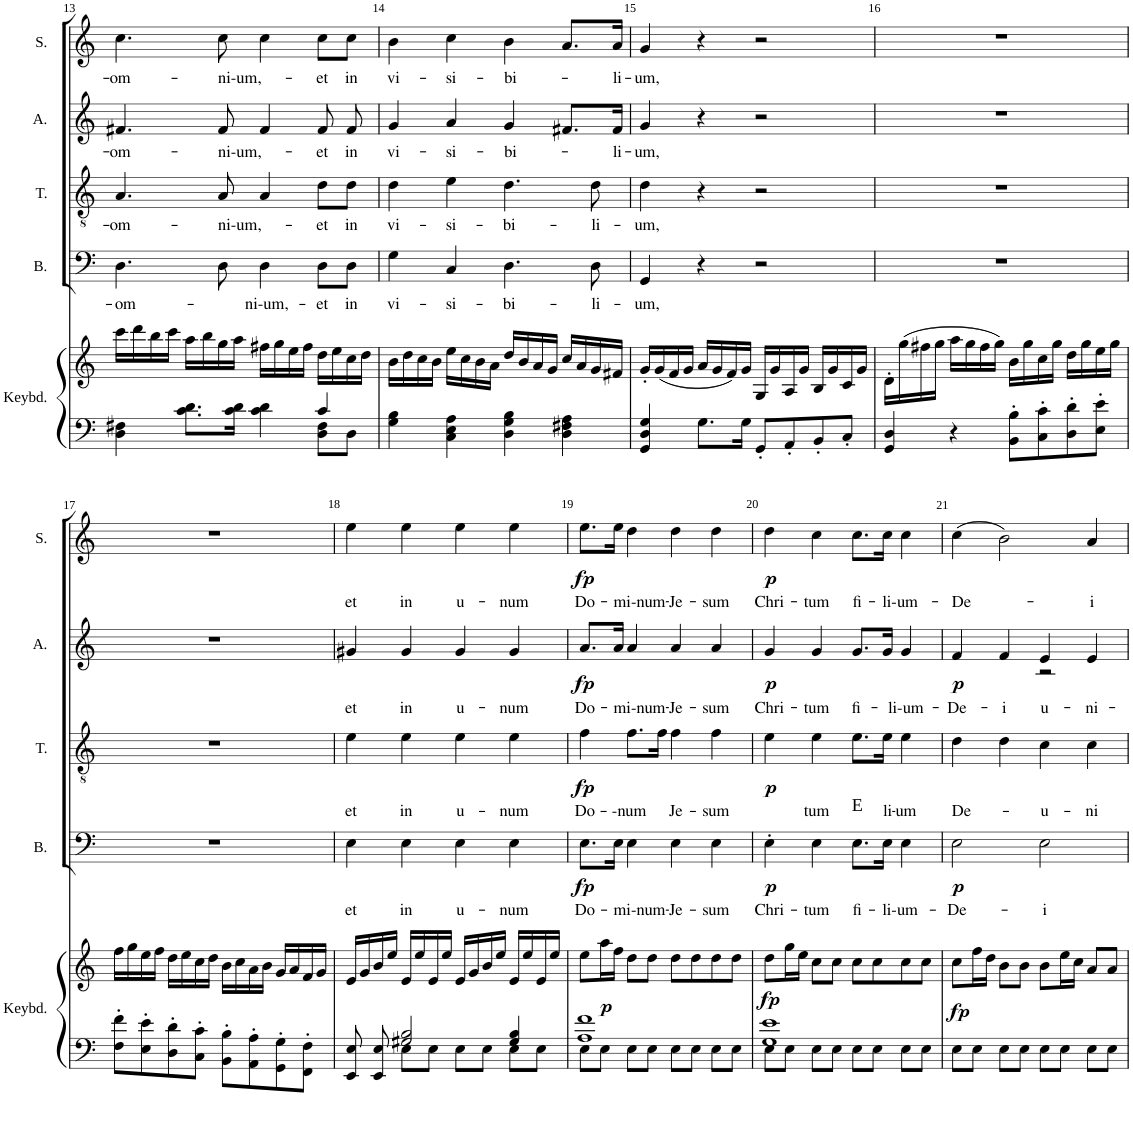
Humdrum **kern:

**kern	**kern	**dynam	**kern	**text	**dynam	**harte	**kern	**text	**dynam	**kern	**text	**dynam	**kern	**text	**dynam
*part5	*part5	*part5	*part4	*part4	*part4	*part4	*part3	*part3	*part3	*part2	*part2	*part2	*part1	*part1	*part1
*staff6	*staff5	*staff5/6	*staff4	*staff4	*staff4	*	*staff3	*staff3	*staff3	*staff2	*staff2	*staff2	*staff1	*staff1	*staff1
*I"Keyboard	*	*	*I"Bass	*	*	*	*I"Tenor	*	*	*I"Alto	*	*	*I"Soprano	*	*
*I'Keybd.	*	*	*I'B.	*	*	*	*I'T.	*	*	*I'A.	*	*	*I'S.	*	*
!!LO:PB:g=z
*clefF4	*clefG2	*	*clefF4	*	*	*	*clefGv2	*	*	*clefG2	*	*	*clefG2	*	*
*k[]	*k[]	*	*k[]	*	*	*	*k[]	*	*	*k[]	*	*	*k[]	*	*
*M4/4	*M4/4	*	*M4/4	*	*	*	*M4/4	*	*	*M4/4	*	*	*M4/4	*	*
*met(c)	*met(c)	*	*met(c)	*	*	*	*met(c)	*	*	*met(c)	*	*	*met(c)	*	*
=13	=13	=13	=13	=13	=13	=13	=13	=13	=13	=13	=13	=13	=13	=13	=13
*^	*	*	*	*	*	*	*	*	*	*	*	*	*	*	*
!	!	!	!	!	!LO:LY:b	!	!	!	!LO:LY:b	!	!	!LO:LY:b	!	!	!LO:LY:b	!
2ryy	4D\ 4F#X\	16ccc\LL	.	4.D\	-om-	.	.	4.A/	-om-	.	4.f#X/	-om-	.	4.cc\	-om-	.
.	.	16ddd\	.	.	.	.	.	.	.	.	.	.	.	.	.	.
.	.	16bb\	.	.	.	.	.	.	.	.	.	.	.	.	.	.
.	.	16ccc\JJ	.	.	.	.	.	.	.	.	.	.	.	.	.	.
.	8.c\ 8.d\L	16aa\LL	.	.	.	.	.	.	.	.	.	.	.	.	.	.
.	.	16bb\	.	.	.	.	.	.	.	.	.	.	.	.	.	.
!	!	!	!	!	!	!	!	!	!LO:LY:b	!	!	!LO:LY:b	!	!	!LO:LY:b	!
.	.	16gg\	.	8D\	.	.	.	8A/	-ni-um,-	.	8f#/	-ni-um,-	.	8cc\	-ni-um,-	.
.	16c\ 16d\Jk	16aa\JJ	.	.	.	.	.	.	.	.	.	.	.	.	.	.
!	!	!	!	!	!LO:LY:b	!	!	!	!	!	!	!	!	!	!	!
4ryy	4c\ 4d\	16ff#X\LL	.	4D\	-ni-um,-	.	.	4A/	.	.	4f#/	.	.	4cc\	.	.
.	.	16gg\	.	.	.	.	.	.	.	.	.	.	.	.	.	.
.	.	16ee\	.	.	.	.	.	.	.	.	.	.	.	.	.	.
.	.	16ff#\JJ	.	.	.	.	.	.	.	.	.	.	.	.	.	.
!	!	!	!	!	!LO:LY:b	!	!	!	!LO:LY:b	!	!	!LO:LY:b	!	!	!LO:LY:b	!
4c/	8D\ 8F#\L	16dd\LL	.	8D\L	-et	.	.	8d\L	-et	.	8f#/	-et	.	8cc\L	-et	.
.	.	16ee\	.	.	.	.	.	.	.	.	.	.	.	.	.	.
!	!	!	!	!	!LO:LY:b	!	!	!	!LO:LY:b	!	!	!LO:LY:b	!	!	!LO:LY:b	!
.	8D\J	16cc\	.	8D\J	in	.	.	8d\J	in	.	8f#/	in	.	8cc\J	in	.
.	.	16dd\JJ	.	.	.	.	.	.	.	.	.	.	.	.	.	.
*v	*v	*	*	*	*	*	*	*	*	*	*	*	*	*	*	*
=14	=14	=14	=14	=14	=14	=14	=14	=14	=14	=14	=14	=14	=14	=14	=14
!	!	!	!	!LO:LY:b	!	!	!	!LO:LY:b	!	!	!LO:LY:b	!	!	!LO:LY:b	!
4G\ 4B\	16b\LL	.	4G\	vi-	.	.	4d\	vi-	.	4g/	vi-	.	4b\	vi-	.
.	16dd\	.	.	.	.	.	.	.	.	.	.	.	.	.	.
.	16cc\	.	.	.	.	.	.	.	.	.	.	.	.	.	.
.	16b\JJ	.	.	.	.	.	.	.	.	.	.	.	.	.	.
!	!	!	!	!LO:LY:b	!	!	!	!LO:LY:b	!	!	!LO:LY:b	!	!	!LO:LY:b	!
4C\ 4E\ 4A\	16ee\LL	.	4C/	-si-	.	.	4e\	-si-	.	4a/	-si-	.	4cc\	-si-	.
.	16cc\	.	.	.	.	.	.	.	.	.	.	.	.	.	.
.	16b\	.	.	.	.	.	.	.	.	.	.	.	.	.	.
.	16a\JJ	.	.	.	.	.	.	.	.	.	.	.	.	.	.
!	!	!	!	!LO:LY:b	!	!	!	!LO:LY:b	!	!	!LO:LY:b	!	!	!LO:LY:b	!
4D\ 4G\ 4B\	16dd/LL	.	4.D\	-bi-	.	.	4.d\	-bi-	.	4g/	-bi-	.	4b\	-bi-	.
.	16b/	.	.	.	.	.	.	.	.	.	.	.	.	.	.
.	16a/	.	.	.	.	.	.	.	.	.	.	.	.	.	.
.	16g/JJ	.	.	.	.	.	.	.	.	.	.	.	.	.	.
4D\ 4F#X\ 4A\	16cc/LL	.	.	.	.	.	.	.	.	8.f#X/L	.	.	8.a/L	.	.
.	16a/	.	.	.	.	.	.	.	.	.	.	.	.	.	.
!	!	!	!	!LO:LY:b	!	!	!	!LO:LY:b	!	!	!	!	!	!	!
.	16g/	.	8D\	-li-	.	.	8d\	-li-	.	.	.	.	.	.	.
!	!	!	!	!	!	!	!	!	!	!	!LO:LY:b	!	!	!LO:LY:b	!
.	16f#X/JJ	.	.	.	.	.	.	.	.	16f#/Jk	-li-	.	16a/Jk	-li-	.
=15	=15	=15	=15	=15	=15	=15	=15	=15	=15	=15	=15	=15	=15	=15	=15
!	!	!	!	!LO:LY:b	!	!	!	!LO:LY:b	!	!	!LO:LY:b	!	!	!LO:LY:b	!
4GG/ 4D/ 4G/	16g'/LL	.	4GG/	-um,	.	.	4d\	-um,	.	4g/	-um,	.	4g/	-um,	.
.	(16g/	.	.	.	.	.	.	.	.	.	.	.	.	.	.
.	16f/	.	.	.	.	.	.	.	.	.	.	.	.	.	.
.	16g/JJ	.	.	.	.	.	.	.	.	.	.	.	.	.	.
8.G\L	16a/LL	.	4r	.	.	.	4r	.	.	4r	.	.	4r	.	.
.	16g/	.	.	.	.	.	.	.	.	.	.	.	.	.	.
.	16f/)	.	.	.	.	.	.	.	.	.	.	.	.	.	.
16G\Jk	16g/JJ	.	.	.	.	.	.	.	.	.	.	.	.	.	.
8GG'/L	16G/LL	.	2r	.	.	.	2r	.	.	2r	.	.	2r	.	.
.	16g/	.	.	.	.	.	.	.	.	.	.	.	.	.	.
8AA'/	16A/	.	.	.	.	.	.	.	.	.	.	.	.	.	.
.	16g/JJ	.	.	.	.	.	.	.	.	.	.	.	.	.	.
8BB'/	16B/LL	.	.	.	.	.	.	.	.	.	.	.	.	.	.
.	16g/	.	.	.	.	.	.	.	.	.	.	.	.	.	.
8C'/J	16c/	.	.	.	.	.	.	.	.	.	.	.	.	.	.
.	16g/JJ	.	.	.	.	.	.	.	.	.	.	.	.	.	.
=16	=16	=16	=16	=16	=16	=16	=16	=16	=16	=16	=16	=16	=16	=16	=16
4GG/ 4D/	16d'\LL	.	1r	.	.	.	1r	.	.	1r	.	.	1r	.	.
.	(16gg\	.	.	.	.	.	.	.	.	.	.	.	.	.	.
.	16ff#X\	.	.	.	.	.	.	.	.	.	.	.	.	.	.
.	16gg\JJ	.	.	.	.	.	.	.	.	.	.	.	.	.	.
4r	16aa\LL	.	.	.	.	.	.	.	.	.	.	.	.	.	.
.	16gg\	.	.	.	.	.	.	.	.	.	.	.	.	.	.
.	16ff#\	.	.	.	.	.	.	.	.	.	.	.	.	.	.
.	16gg\JJ)	.	.	.	.	.	.	.	.	.	.	.	.	.	.
8BB\' 8B\'L	16b\LL	.	.	.	.	.	.	.	.	.	.	.	.	.	.
.	16gg\	.	.	.	.	.	.	.	.	.	.	.	.	.	.
8C\' 8c\'	16cc\	.	.	.	.	.	.	.	.	.	.	.	.	.	.
.	16gg\JJ	.	.	.	.	.	.	.	.	.	.	.	.	.	.
8D\' 8d\'	16dd\LL	.	.	.	.	.	.	.	.	.	.	.	.	.	.
.	16gg\	.	.	.	.	.	.	.	.	.	.	.	.	.	.
8E\' 8e\'J	16ee\	.	.	.	.	.	.	.	.	.	.	.	.	.	.
.	16gg\JJ	.	.	.	.	.	.	.	.	.	.	.	.	.	.
!!LO:LB:g=z
=17	=17	=17	=17	=17	=17	=17	=17	=17	=17	=17	=17	=17	=17	=17	=17
8F\' 8f\'L	16ff\LL	.	1r	.	.	.	1r	.	.	1r	.	.	1r	.	.
.	16gg\	.	.	.	.	.	.	.	.	.	.	.	.	.	.
8E\' 8e\'	16ee\	.	.	.	.	.	.	.	.	.	.	.	.	.	.
.	16ff\JJ	.	.	.	.	.	.	.	.	.	.	.	.	.	.
8D\' 8d\'	16dd\LL	.	.	.	.	.	.	.	.	.	.	.	.	.	.
.	16ee\	.	.	.	.	.	.	.	.	.	.	.	.	.	.
8C\' 8c\'J	16cc\	.	.	.	.	.	.	.	.	.	.	.	.	.	.
.	16dd\JJ	.	.	.	.	.	.	.	.	.	.	.	.	.	.
8BB\' 8B\'L	16b\LL	.	.	.	.	.	.	.	.	.	.	.	.	.	.
.	16cc\	.	.	.	.	.	.	.	.	.	.	.	.	.	.
8AA\' 8A\'	16a\	.	.	.	.	.	.	.	.	.	.	.	.	.	.
.	16b\JJ	.	.	.	.	.	.	.	.	.	.	.	.	.	.
8GG\' 8G\'	16g/LL	.	.	.	.	.	.	.	.	.	.	.	.	.	.
.	16a/	.	.	.	.	.	.	.	.	.	.	.	.	.	.
8FF\' 8F\'J	16f/	.	.	.	.	.	.	.	.	.	.	.	.	.	.
.	16g/JJ	.	.	.	.	.	.	.	.	.	.	.	.	.	.
=18	=18	=18	=18	=18	=18	=18	=18	=18	=18	=18	=18	=18	=18	=18	=18
*^	*	*	*	*	*	*	*	*	*	*	*	*	*	*	*
!	!	!	!	!	!LO:LY:b	!	!	!	!LO:LY:b	!	!	!LO:LY:b	!	!	!LO:LY:b	!
8EE/ 8E/	4ryy	16e/LL	.	4E\	et	.	.	4e\	et	.	4g#X/	et	.	4ee\	et	.
.	.	16g/	.	.	.	.	.	.	.	.	.	.	.	.	.	.
8EE/ 8E/	.	16b/	.	.	.	.	.	.	.	.	.	.	.	.	.	.
.	.	16ee/JJ	.	.	.	.	.	.	.	.	.	.	.	.	.	.
!	!	!	!	!	!LO:LY:b	!	!	!	!LO:LY:b	!	!	!LO:LY:b	!	!	!LO:LY:b	!
2G#X/ 2B/	8E\L	16e/LL	.	4E\	in	.	.	4e\	in	.	4g#/	in	.	4ee\	in	.
.	.	16ee/	.	.	.	.	.	.	.	.	.	.	.	.	.	.
.	8E\J	16e/	.	.	.	.	.	.	.	.	.	.	.	.	.	.
.	.	16ee/JJ	.	.	.	.	.	.	.	.	.	.	.	.	.	.
!	!	!	!	!	!LO:LY:b	!	!	!	!LO:LY:b	!	!	!LO:LY:b	!	!	!LO:LY:b	!
.	8E\L	16e/LL	.	4E\	u-	.	.	4e\	u-	.	4g#/	u-	.	4ee\	u-	.
.	.	16g/	.	.	.	.	.	.	.	.	.	.	.	.	.	.
.	8E\J	16b/	.	.	.	.	.	.	.	.	.	.	.	.	.	.
.	.	16ee/JJ	.	.	.	.	.	.	.	.	.	.	.	.	.	.
!	!	!	!	!	!LO:LY:b	!	!	!	!LO:LY:b	!	!	!LO:LY:b	!	!	!LO:LY:b	!
4G#/ 4B/	8E\L	16e/LL	.	4E\	-num	.	.	4e\	-num	.	4g#/	-num	.	4ee\	-num	.
.	.	16ee/	.	.	.	.	.	.	.	.	.	.	.	.	.	.
.	8E\J	16e/	.	.	.	.	.	.	.	.	.	.	.	.	.	.
.	.	16ee/JJ	.	.	.	.	.	.	.	.	.	.	.	.	.	.
=19	=19	=19	=19	=19	=19	=19	=19	=19	=19	=19	=19	=19	=19	=19	=19	=19
!	!	!	!	!	!LO:LY:b	!LO:DY:b	!	!	!LO:LY:b	!LO:DY:b	!	!LO:LY:b	!LO:DY:b	!	!LO:LY:b	!LO:DY:b
1A 1f	8E\L	8ee\L	.	8.E\L	Do-	fp	.	4f\	Do-	fp	8.a/L	Do-	fp	8.ee\L	Do-	fp
!	!	!	!LO:DY:b	!	!	!	!	!	!	!	!	!	!	!	!	!
.	8E\J	16aa\L	p	.	.	.	.	.	.	.	.	.	.	.	.	.
!	!	!	!	!	!LO:LY:b	!	!	!	!	!	!	!LO:LY:b	!	!	!LO:LY:b	!
.	.	16ff\JJ	.	16E\Jk	-mi-num-	.	.	.	.	.	16a/Jk	-mi-num-	.	16ee\Jk	-mi-num-	.
!	!	!	!	!	!	!	!	!	!LO:LY:b	!	!	!	!	!	!	!
.	8E\L	8dd\L	.	4E\	.	.	.	8.f\L	--num	.	4a/	.	.	4dd\	.	.
.	8E\J	8dd\J	.	.	.	.	.	.	.	.	.	.	.	.	.	.
.	.	.	.	.	.	.	.	16f\Jk	.	.	.	.	.	.	.	.
!	!	!	!	!	!LO:LY:b	!	!	!	!LO:LY:b	!	!	!LO:LY:b	!	!	!LO:LY:b	!
.	8E\L	8dd\L	.	4E\	-Je-	.	.	4f\	Je-	.	4a/	-Je-	.	4dd\	-Je-	.
.	8E\J	8dd\	.	.	.	.	.	.	.	.	.	.	.	.	.	.
!	!	!	!	!	!LO:LY:b	!	!	!	!LO:LY:b	!	!	!LO:LY:b	!	!	!LO:LY:b	!
.	8E\L	8dd\	.	4E\	-sum	.	.	4f\	-sum	.	4a/	-sum	.	4dd\	-sum	.
.	8E\J	8dd\J	.	.	.	.	.	.	.	.	.	.	.	.	.	.
=20	=20	=20	=20	=20	=20	=20	=20	=20	=20	=20	=20	=20	=20	=20	=20	=20
!	!	!	!LO:DY:b	!	!LO:LY:b	!LO:DY:b	!	!	!	!LO:DY:b	!	!LO:LY:b	!LO:DY:b	!	!LO:LY:b	!LO:DY:b
1G 1e	8E\L	8dd\L	fp	4E'\	Chri-	p	.	4e\	.	p	4g/	Chri-	p	4dd\	Chri-	p
.	8E\J	16gg\L	.	.	.	.	.	.	.	.	.	.	.	.	.	.
.	.	16ee\JJ	.	.	.	.	.	.	.	.	.	.	.	.	.	.
!	!	!	!	!	!LO:LY:b	!	!	!	!LO:LY:b	!	!	!LO:LY:b	!	!	!LO:LY:b	!
.	8E\L	8cc\L	.	4E\	-tum	.	.	4e\	tum	.	4g/	-tum	.	4cc\	-tum	.
.	8E\J	8cc\J	.	.	.	.	.	.	.	.	.	.	.	.	.	.
!	!	!	!	!	!LO:LY:b	!	!	!	!	!	!	!LO:LY:b	!	!	!LO:LY:b	!
.	8E\L	8cc\L	.	8.E\L	fi-	.	E:maj	8.e\L	.	.	8.g/L	fi-	.	8.cc\L	fi-	.
.	8E\J	8cc\	.	.	.	.	.	.	.	.	.	.	.	.	.	.
!	!	!	!	!	!LO:LY:b	!	!	!	!LO:LY:b	!	!	!	!	!	!LO:LY:b	!
.	.	.	.	16E\Jk	-li-um-	.	.	16e\Jk	li-	.	16g/Jk	.	.	16cc\Jk	-li-um-	.
!	!	!	!	!	!	!	!	!	!LO:LY:b	!	!	!LO:LY:b	!	!	!	!
.	8E\L	8cc\	.	4E\	.	.	.	4e\	-um	.	4g/	-li-um-	.	4cc\	.	.
.	8E\J	8cc\J	.	.	.	.	.	.	.	.	.	.	.	.	.	.
=21	=21	=21	=21	=21	=21	=21	=21	=21	=21	=21	=21	=21	=21	=21	=21	=21
!	!	!	!LO:DY:b	!	!LO:LY:b	!LO:DY:b	!	!	!LO:LY:b	!	!	!LO:LY:b	!LO:DY:b	!	!LO:LY:b	!
*v	*v	*	*	*	*	*	*	*	*	*	*^	*	*	*	*	*
8E\L	8cc\L	fp	2E\	-De-	p	.	4d\	De-	.	4f/	4ryy	-De-	p	(4cc\	-De-	.
8E\J	16ff\L	.	.	.	.	.	.	.	.	.	.	.	.	.	.	.
.	16dd\JJ	.	.	.	.	.	.	.	.	.	.	.	.	.	.	.
!	!	!	!	!	!	!	!	!	!	!	!	!LO:LY:b	!	!	!	!
8E\L	8b\L	.	.	.	.	.	4d\	.	.	4f/	4ryy	-i	.	2b\)	.	.
8E\J	8b\J	.	.	.	.	.	.	.	.	.	.	.	.	.	.	.
!	!	!	!	!LO:LY:b	!	!	!	!LO:LY:b	!	!	!	!LO:LY:b	!	!	!	!
8E\L	8b\L	.	2E\	-i	.	.	4c\	-u-	.	4e/	2r	u-	.	.	.	.
8E\J	16ee\L	.	.	.	.	.	.	.	.	.	.	.	.	.	.	.
.	16cc\JJ	.	.	.	.	.	.	.	.	.	.	.	.	.	.	.
!	!	!	!	!	!	!	!	!LO:LY:b	!	!	!	!LO:LY:b	!	!	!LO:LY:b	!
8E\L	8a/L	.	.	.	.	.	4c\	-ni	.	4e/	.	-ni-	.	4a/	-i	.
8E\J	8a/J	.	.	.	.	.	.	.	.	.	.	.	.	.	.	.
*	*	*	*	*	*	*	*	*	*	*v	*v	*	*	*	*	*
=	=	=	=	=	=	=	=	=	=	=	=	=	=	=	=
*-	*-	*-	*-	*-	*-	*-	*-	*-	*-	*-	*-	*-	*-	*-	*-
